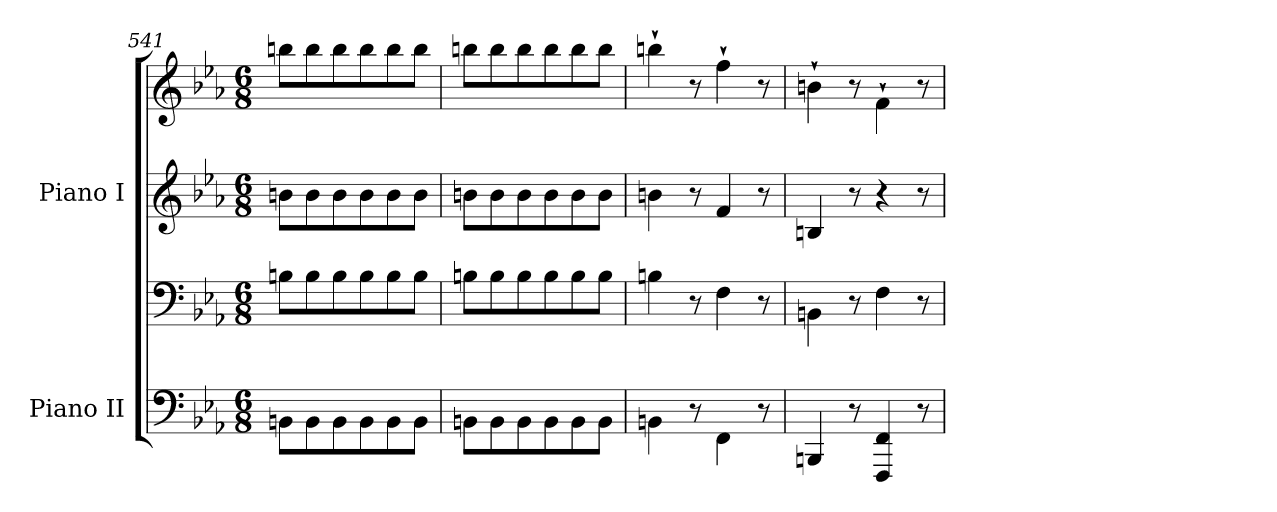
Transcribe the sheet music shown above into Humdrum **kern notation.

**kern	**kern	**kern	**kern
*part2	*part2	*part1	*part1
*staff4	*staff3	*staff2	*staff1
*I"Piano II	*	*I"Piano I	*
*I'Pno. II	*	*I'Pno. I	*
!!LO:LB:g=z
*clefF4	*clefF4	*clefG2	*clefG2
*k[b-e-a-]	*k[b-e-a-]	*k[b-e-a-]	*k[b-e-a-]
*M6/8	*M6/8	*M6/8	*M6/8
=541	=541	=541	=541
8BBn\L	8Bn\L	8bn\L	8bbn\L
8BB\	8B\	8b\	8bb\
8BB\	8B\	8b\	8bb\
8BB\	8B\	8b\	8bb\
8BB\	8B\	8b\	8bb\
8BB\J	8B\J	8b\J	8bb\J
=542	=542	=542	=542
8BBn\L	8Bn\L	8bn\L	8bbn\L
8BB\	8B\	8b\	8bb\
8BB\	8B\	8b\	8bb\
8BB\	8B\	8b\	8bb\
8BB\	8B\	8b\	8bb\
8BB\J	8B\J	8b\J	8bb\J
=543	=543	=543	=543
4BBn\	4Bn\	4bn\	4bbn`\
8r	8r	8r	8r
4FF\	4F\	4f/	4ff`\
8r	8r	8r	8r
=544	=544	=544	=544
4BBBn/	4BBn\	4Bn/	4bn`\
8r	8r	8r	8r
4FFF/ 4FF/	4F\	4r	4f`\
8r	8r	8r	8r
=	=	=	=
*-	*-	*-	*-
